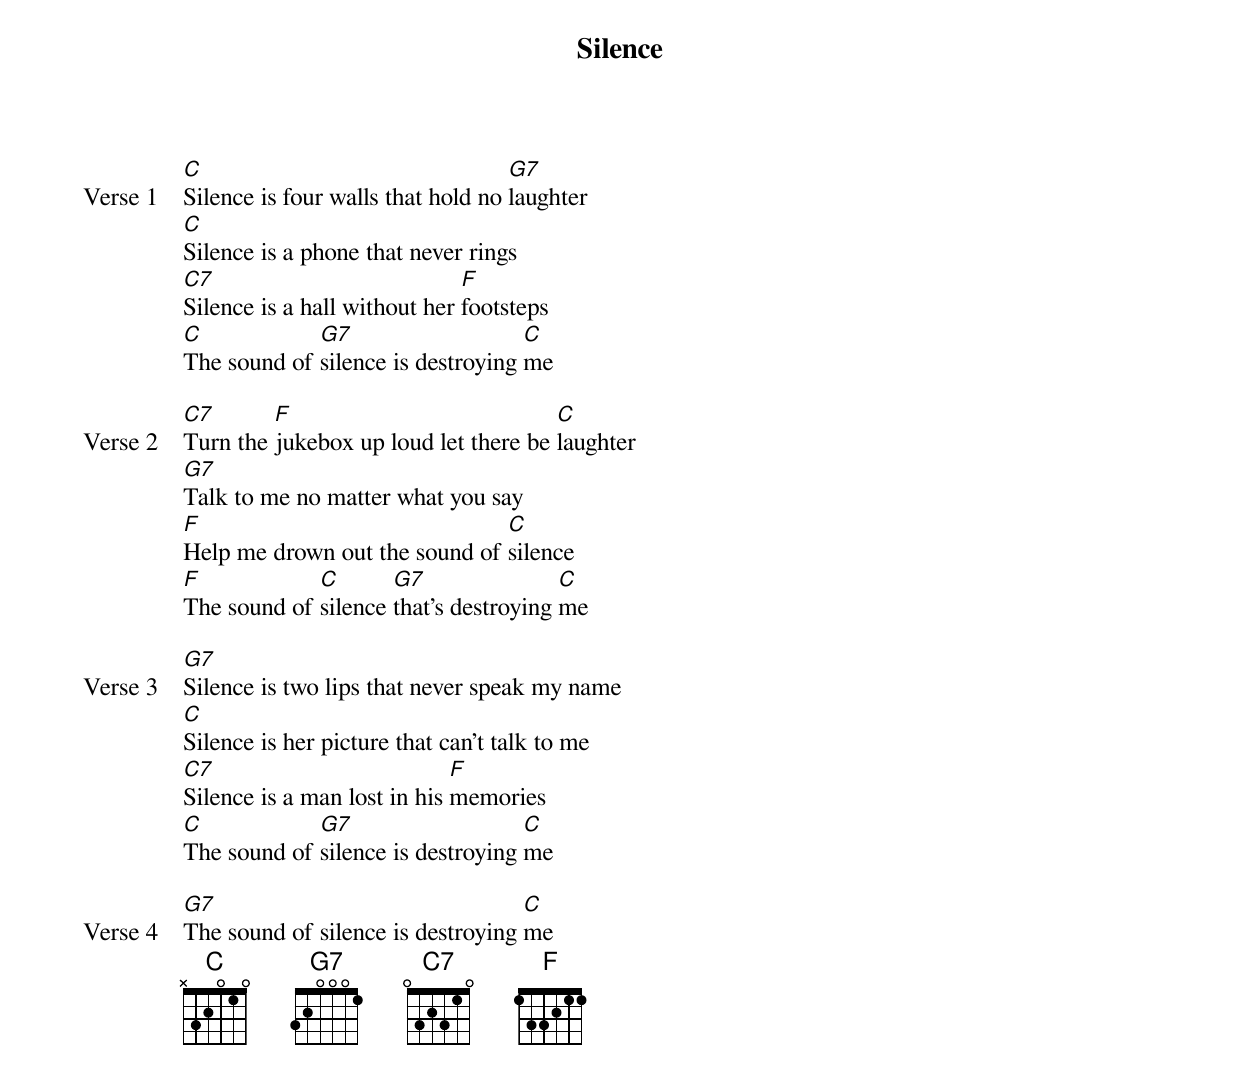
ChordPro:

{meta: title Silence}
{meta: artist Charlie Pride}
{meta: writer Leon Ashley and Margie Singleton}

{start_of_verse: Verse 1}
[C]Silence is four walls that hold no [G7]laughter
[C]Silence is a phone that never rings
[C7]Silence is a hall without her [F]footsteps
[C]The sound of [G7]silence is destroying [C]me
{end_of_verse}

{start_of_verse: Verse 2}
[C7]Turn the [F]jukebox up loud let there be [C]laughter
[G7]Talk to me no matter what you say
[F]Help me drown out the sound of [C]silence
[F]The sound of [C]silence [G7]that's destroying [C]me
{end_of_verse}

{start_of_verse: Verse 3}
[G7]Silence is two lips that never speak my name
[C]Silence is her picture that can't talk to me
[C7]Silence is a man lost in his [F]memories
[C]The sound of [G7]silence is destroying [C]me
{end_of_verse}

{start_of_verse: Verse 4}
[G7]The sound of silence is destroying [C]me
{end_of_verse}
